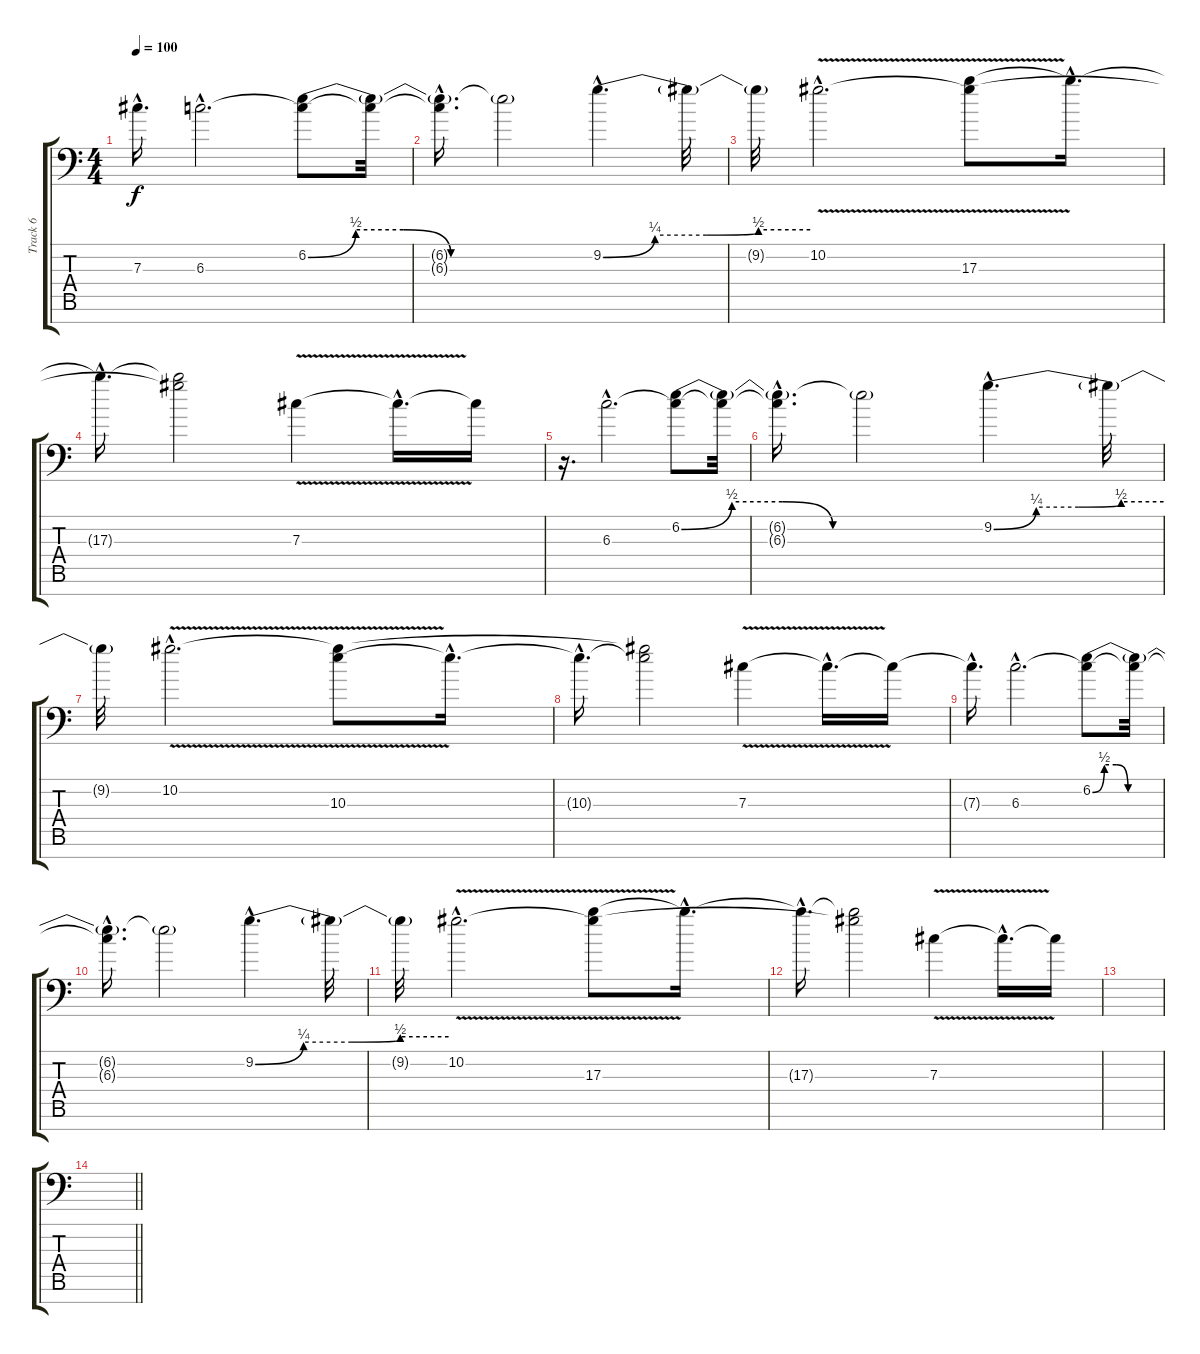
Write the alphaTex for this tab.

\track ("Track 6" "Track 6") {instrument distortionguitar}
\staff {score tabs}
\tuning (Eb4 Bb3 Gb3 Db3 Ab2 Eb2 Ab1) {hide}
\ts (4 4)
\tempo 100
\clef f4
\ks c
7.3{hac t}.16{d dy f} 6.3{hac}.2{d} (6.2{be (custom 0 0 10 2 20 2 30 0 60 0)} 6.3{t}).8 (6.2{t} 6.3{t}).32 |
(6.2{hac t} 6.3{hac t}).16{d} 6.2{t}.2 9.2{be (custom 0 0 15 1 30 1 45 2 60 2) hac}.4{d} 9.2{t}.32 |
9.2{t}.32 10.2{v hac}.2{d} (10.2{t} 17.3).8 17.3{hac t}.16{d} |
17.3{hac t}.16{d} (10.2{t} 17.3{t}).2 7.3{v}.4 7.3{hac t}.16{d} 7.3{t}.16 |
r.16{d volume 11} 6.3{hac}.2{d} (6.2{be (custom 0 0 10 2 20 2 30 0 60 0)} 6.3{t}).8 (6.2{t} 6.3{t}).32 |
(6.2{hac t} 6.3{hac t}).16{d} 6.2{t}.2 9.2{be (custom 0 0 15 1 30 1 45 2 60 2) hac}.4{d} 9.2{t}.32 |
9.2{t}.32 10.2{v hac}.2{d} (10.2{t} 10.3).8 10.3{hac t}.16{d} |
10.3{hac t}.16{d} (10.2{t} 10.3{t}).2 7.3{v}.4 7.3{hac t}.16{d} 7.3{t}.16 |
7.3{hac t}.16{d} 6.3{hac}.2{d} (6.2{be (custom 0 0 10 2 20 2 30 0 60 0)} 6.3{t}).8 (6.2{t} 6.3{t}).32 |
(6.2{hac t} 6.3{hac t}).16{d} 6.2{t}.2 9.2{be (custom 0 0 15 1 30 1 45 2 60 2) hac}.4{d} 9.2{t}.32 |
9.2{t}.32 10.2{v hac}.2{d} (10.2{t} 17.3).8 17.3{hac t}.16{d} |
17.3{hac t}.16{d} (10.2{t} 17.3{t}).2 7.3{v}.4 7.3{hac t}.16{d} 7.3{t}.16 |
|
\barLineRight lightlight
